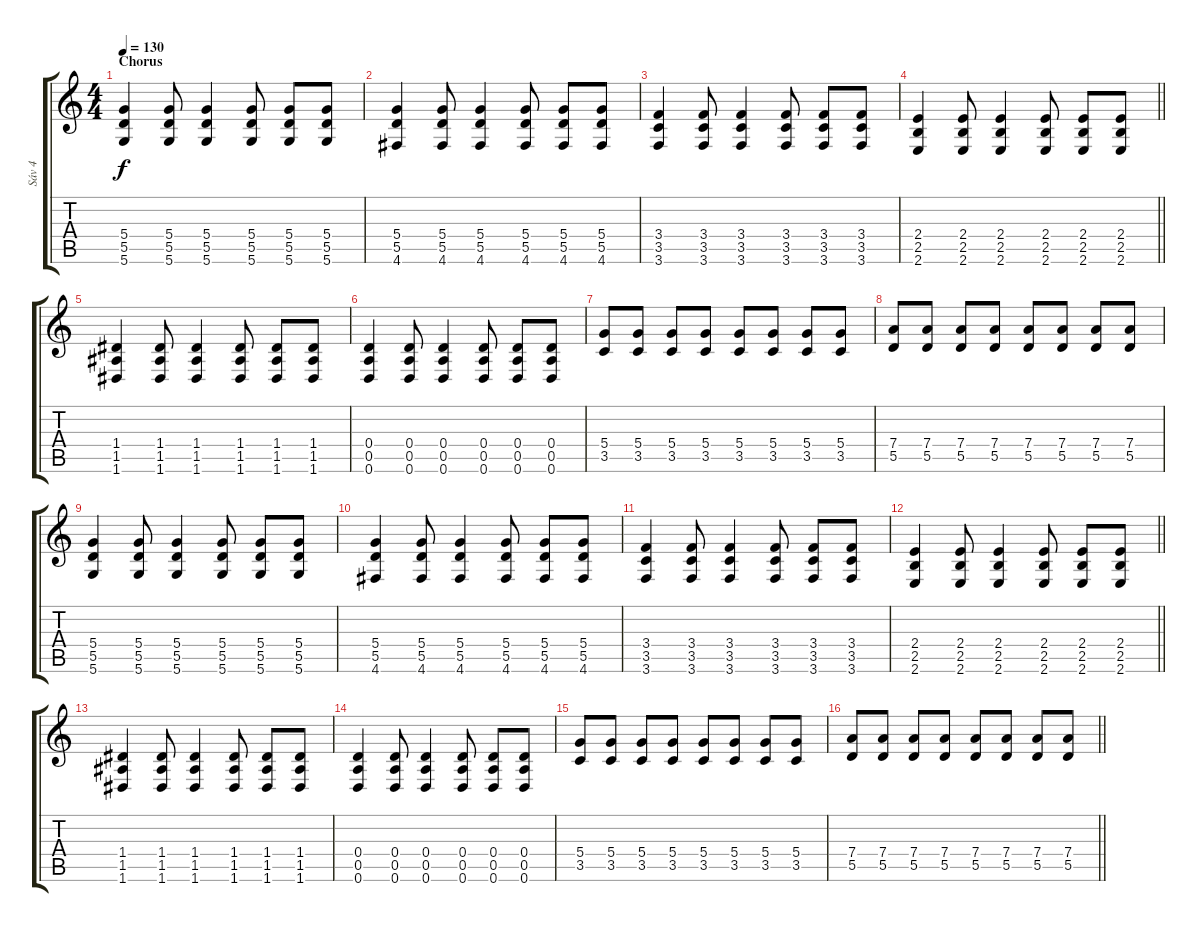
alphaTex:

\track ("Sáv 4" "Sáv 4") {instrument overdrivenguitar}
\staff {score tabs}
\tuning (E4 B3 G3 D3 A2 D2) {hide}
\ts (4 4)
\section ("" "Chorus")
\tempo 130
\clef g2
\ks c
(5.4 5.5 5.6).4{dy f} (5.4 5.5 5.6).8 (5.4 5.5 5.6).4 (5.4 5.5 5.6).8 (5.4 5.5 5.6).8 (5.4 5.5 5.6).8 |
(5.4 5.5 4.6).4 (5.4 5.5 4.6).8 (5.4 5.5 4.6).4 (5.4 5.5 4.6).8 (5.4 5.5 4.6).8 (5.4 5.5 4.6).8 |
(3.4 3.5 3.6).4 (3.4 3.5 3.6).8 (3.4 3.5 3.6).4 (3.4 3.5 3.6).8 (3.4 3.5 3.6).8 (3.4 3.5 3.6).8 |
\barLineRight lightlight
(2.4 2.5 2.6).4 (2.4 2.5 2.6).8 (2.4 2.5 2.6).4 (2.4 2.5 2.6).8 (2.4 2.5 2.6).8 (2.4 2.5 2.6).8 |
(1.4 1.5 1.6).4 (1.4 1.5 1.6).8 (1.4 1.5 1.6).4 (1.4 1.5 1.6).8 (1.4 1.5 1.6).8 (1.4 1.5 1.6).8 |
(0.4 0.5 0.6).4 (0.4 0.5 0.6).8 (0.4 0.5 0.6).4 (0.4 0.5 0.6).8 (0.4 0.5 0.6).8 (0.4 0.5 0.6).8 |
(5.4 3.5).8 (5.4 3.5).8 (5.4 3.5).8 (5.4 3.5).8 (5.4 3.5).8 (5.4 3.5).8 (5.4 3.5).8 (5.4 3.5).8 |
(7.4 5.5).8 (7.4 5.5).8 (7.4 5.5).8 (7.4 5.5).8 (7.4 5.5).8 (7.4 5.5).8 (7.4 5.5).8 (7.4 5.5).8 |
(5.4 5.5 5.6).4 (5.4 5.5 5.6).8 (5.4 5.5 5.6).4 (5.4 5.5 5.6).8 (5.4 5.5 5.6).8 (5.4 5.5 5.6).8 |
(5.4 5.5 4.6).4 (5.4 5.5 4.6).8 (5.4 5.5 4.6).4 (5.4 5.5 4.6).8 (5.4 5.5 4.6).8 (5.4 5.5 4.6).8 |
(3.4 3.5 3.6).4 (3.4 3.5 3.6).8 (3.4 3.5 3.6).4 (3.4 3.5 3.6).8 (3.4 3.5 3.6).8 (3.4 3.5 3.6).8 |
\barLineRight lightlight
(2.4 2.5 2.6).4 (2.4 2.5 2.6).8 (2.4 2.5 2.6).4 (2.4 2.5 2.6).8 (2.4 2.5 2.6).8 (2.4 2.5 2.6).8 |
(1.4 1.5 1.6).4 (1.4 1.5 1.6).8 (1.4 1.5 1.6).4 (1.4 1.5 1.6).8 (1.4 1.5 1.6).8 (1.4 1.5 1.6).8 |
(0.4 0.5 0.6).4 (0.4 0.5 0.6).8 (0.4 0.5 0.6).4 (0.4 0.5 0.6).8 (0.4 0.5 0.6).8 (0.4 0.5 0.6).8 |
(5.4 3.5).8 (5.4 3.5).8 (5.4 3.5).8 (5.4 3.5).8 (5.4 3.5).8 (5.4 3.5).8 (5.4 3.5).8 (5.4 3.5).8 |
\barLineRight lightlight
(7.4 5.5).8 (7.4 5.5).8 (7.4 5.5).8 (7.4 5.5).8 (7.4 5.5).8 (7.4 5.5).8 (7.4 5.5).8 (7.4 5.5).8
